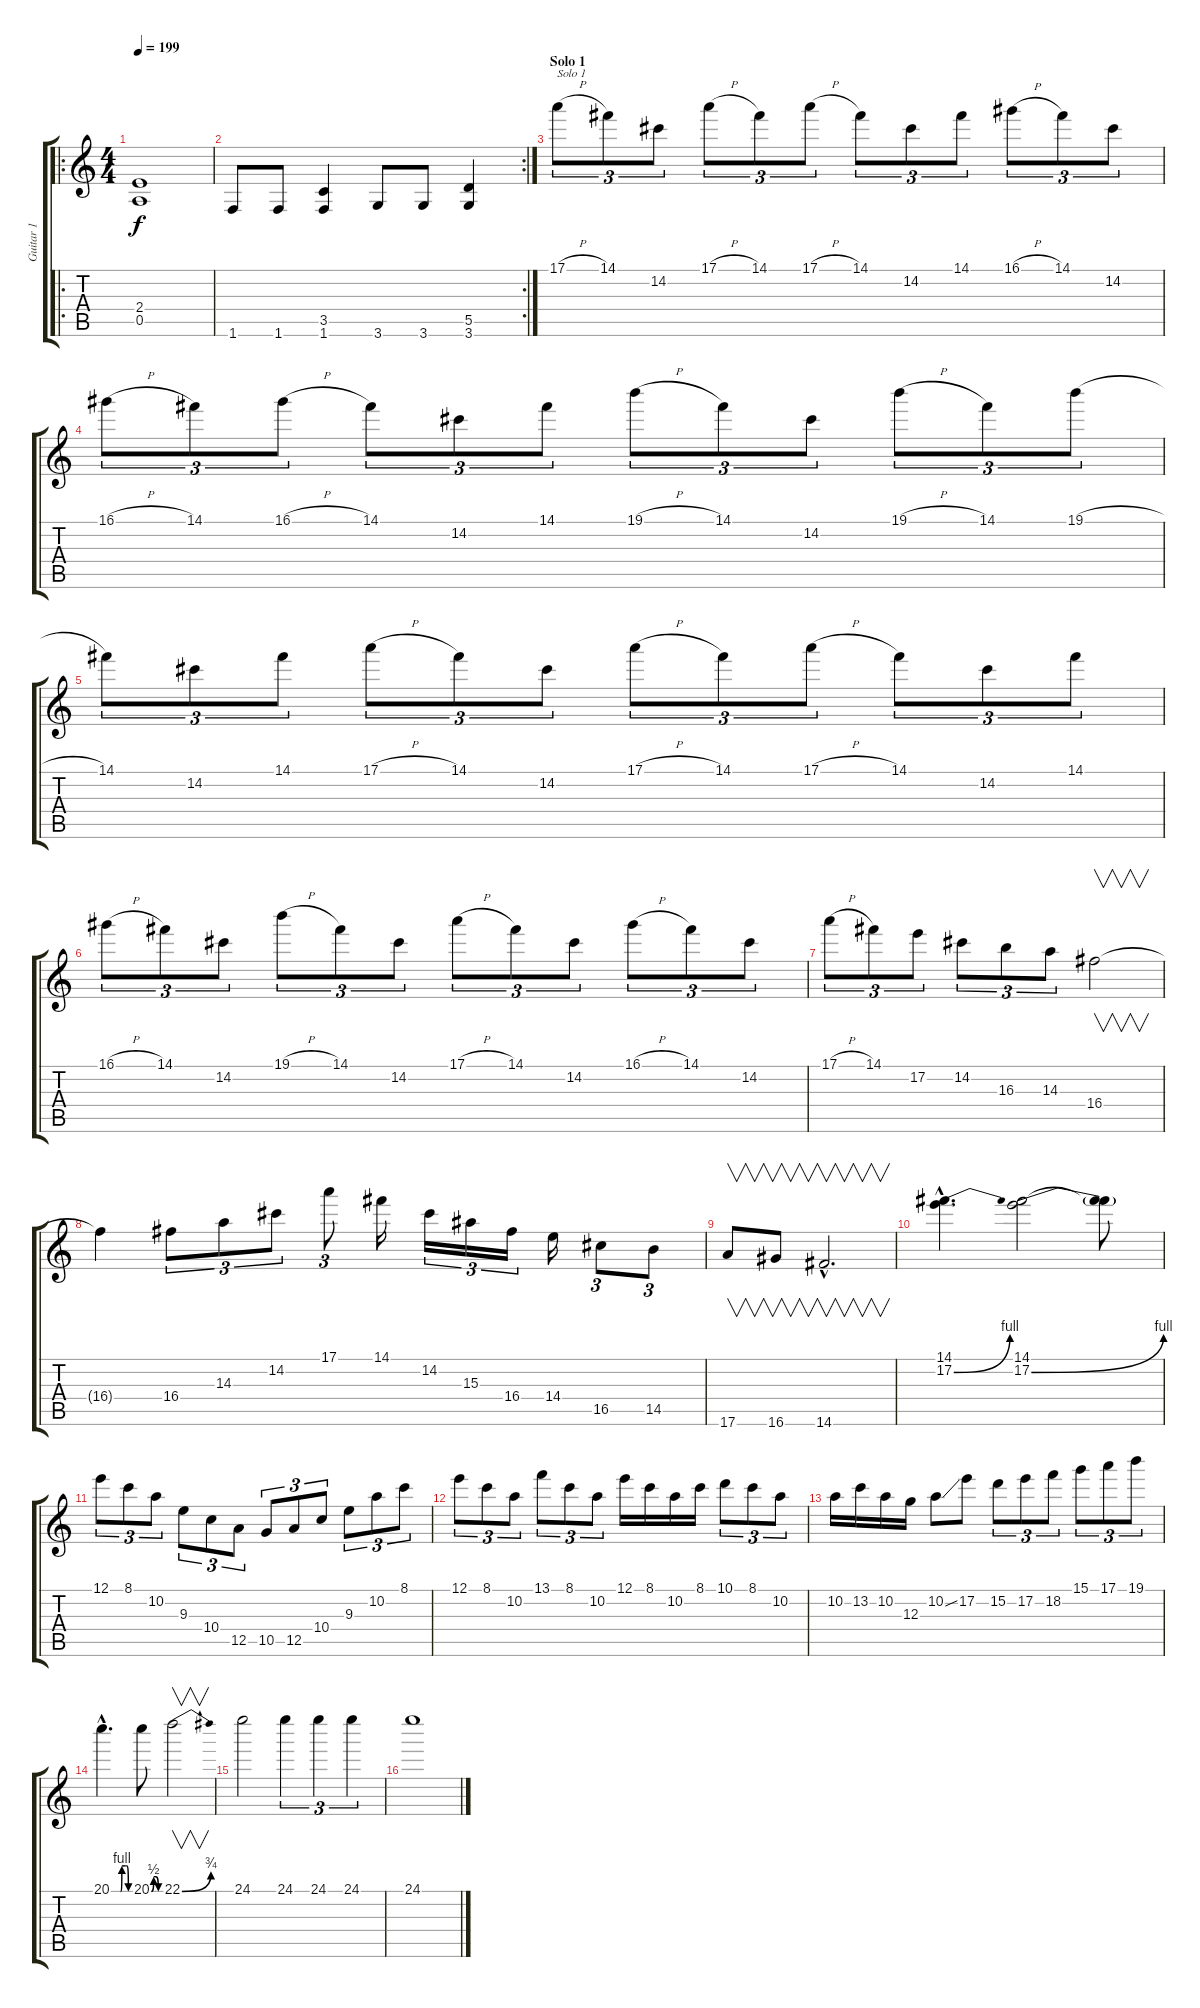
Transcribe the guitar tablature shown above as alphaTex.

\track ("Guitar 1" "Guitar 1") {instrument distortionguitar}
\staff {score tabs}
\tuning (E4 B3 G3 D3 A2 E2) {hide}
\ro
\ts (4 4)
\tempo 199
\clef g2
\ks c
(2.4 0.5).1{dy f instrument distortionguitar} |
\rc 2
1.6.8 1.6.8 (3.5 1.6).4 3.6.8 3.6.8 (5.5 3.6).4 |
\section ("" "Solo 1")
17.1{h}.8{tu (3 2) txt "Solo 1"} 14.1.8{tu (3 2)} 14.2.8{tu (3 2)} 17.1{h}.8{tu (3 2)} 14.1.8{tu (3 2)} 17.1{h}.8{tu (3 2)} 14.1.8{tu (3 2)} 14.2.8{tu (3 2)} 14.1.8{tu (3 2)} 16.1{h}.8{tu (3 2)} 14.1.8{tu (3 2)} 14.2.8{tu (3 2)} |
16.1{h}.8{tu (3 2)} 14.1.8{tu (3 2)} 16.1{h}.8{tu (3 2)} 14.1.8{tu (3 2)} 14.2.8{tu (3 2)} 14.1.8{tu (3 2)} 19.1{h}.8{tu (3 2)} 14.1.8{tu (3 2)} 14.2.8{tu (3 2)} 19.1{h}.8{tu (3 2)} 14.1.8{tu (3 2)} 19.1{h}.8{tu (3 2)} |
14.1.8{tu (3 2)} 14.2.8{tu (3 2)} 14.1.8{tu (3 2)} 17.1{h}.8{tu (3 2)} 14.1.8{tu (3 2)} 14.2.8{tu (3 2)} 17.1{h}.8{tu (3 2)} 14.1.8{tu (3 2)} 17.1{h}.8{tu (3 2)} 14.1.8{tu (3 2)} 14.2.8{tu (3 2)} 14.1.8{tu (3 2)} |
16.1{h}.8{tu (3 2)} 14.1.8{tu (3 2)} 14.2.8{tu (3 2)} 19.1{h}.8{tu (3 2)} 14.1.8{tu (3 2)} 14.2.8{tu (3 2)} 17.1{h}.8{tu (3 2)} 14.1.8{tu (3 2)} 14.2.8{tu (3 2)} 16.1{h}.8{tu (3 2)} 14.1.8{tu (3 2)} 14.2.8{tu (3 2)} |
17.1{h}.8{tu (3 2)} 14.1.8{tu (3 2)} 17.2.8{tu (3 2)} 14.2.8{tu (3 2)} 16.3.8{tu (3 2)} 14.3.8{tu (3 2)} 16.4.2{v} |
16.4{t}.4 16.4.8{tu (3 2)} 14.3.8{tu (3 2)} 14.2.8{tu (3 2)} 17.1.8{tu (3 2)} 14.1.16 14.2.16{tu (3 2)} 15.3.16{tu (3 2)} 16.4.16{tu (3 2)} 14.4.16 16.5.8{tu (3 2)} 14.5.8{tu (3 2)} |
17.6.8{v} 16.6.8{v} 14.6{hac}.2{v d} |
(14.1{hac} 17.2{be (bend 0 0 60 4) hac}).4{d} (14.1 17.2{be (bend 0 0 60 4)}).2 (14.1{t} 17.2{t}).8 |
12.1.8{tu (3 2)} 8.1.8{tu (3 2)} 10.2.8{tu (3 2)} 9.3.8{tu (3 2)} 10.4.8{tu (3 2)} 12.5.8{tu (3 2)} 10.5.8{tu (3 2)} 12.5.8{tu (3 2)} 10.4.8{tu (3 2)} 9.3.8{tu (3 2)} 10.2.8{tu (3 2)} 8.1.8{tu (3 2)} |
12.1.8{tu (3 2)} 8.1.8{tu (3 2)} 10.2.8{tu (3 2)} 13.1.8{tu (3 2)} 8.1.8{tu (3 2)} 10.2.8{tu (3 2)} 12.1.16 8.1.16 10.2.16 8.1.16 10.1.8{tu (3 2)} 8.1.8{tu (3 2)} 10.2.8{tu (3 2)} |
10.2.16 13.2.16 10.2.16 12.3.16 10.2{ss}.8 17.2.8 15.2.8{tu (3 2)} 17.2.8{tu (3 2)} 18.2.8{tu (3 2)} 15.1.8{tu (3 2)} 17.1.8{tu (3 2)} 19.1.8{tu (3 2)} |
20.1{be (custom 0 0 15 0 30 0 34 4 45 4 50 4 55 0 60 0) hac}.4{d} 20.1{be (custom 0 0 15 2 30 2 45 0 60 0)}.8 22.1{be (bend 0 0 60 3)}.2{v} |
24.1.2 24.1.4{tu (3 2)} 24.1.4{tu (3 2)} 24.1.4{tu (3 2)} |
24.1.1
